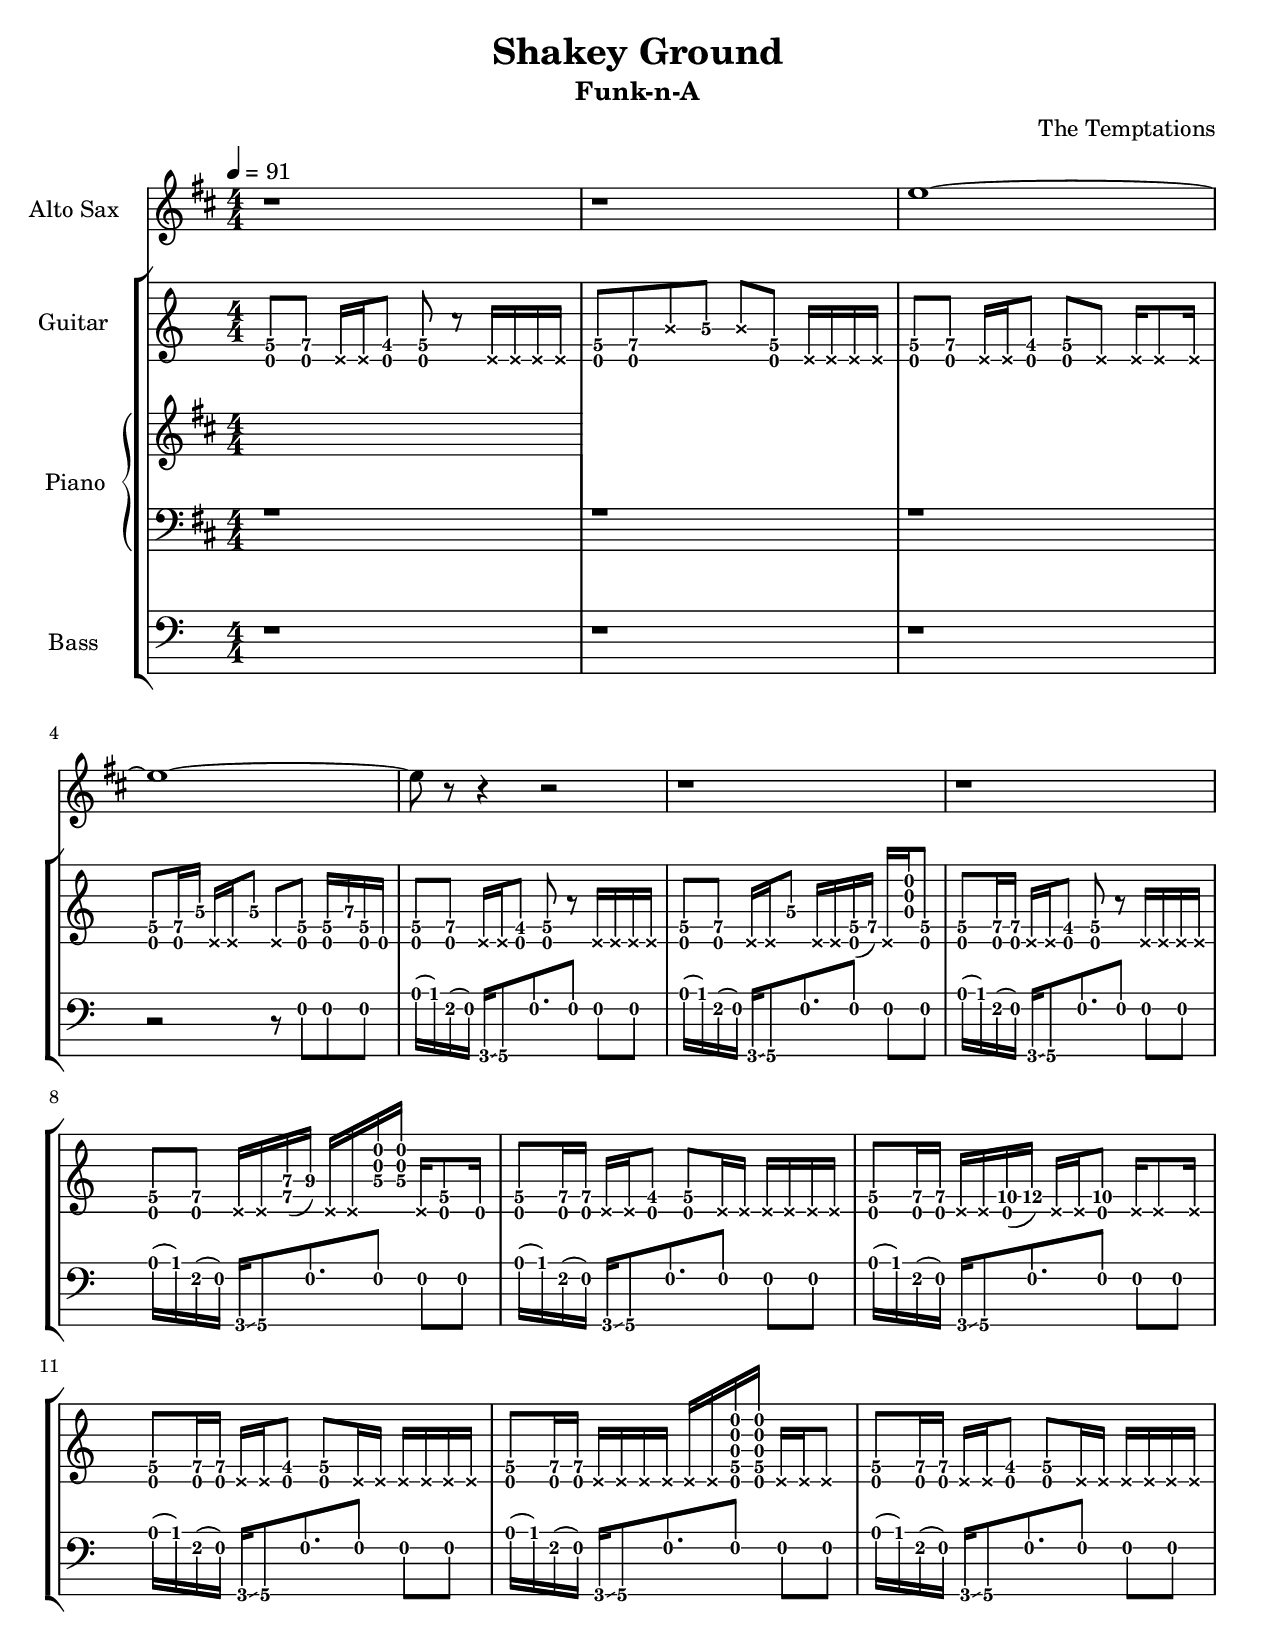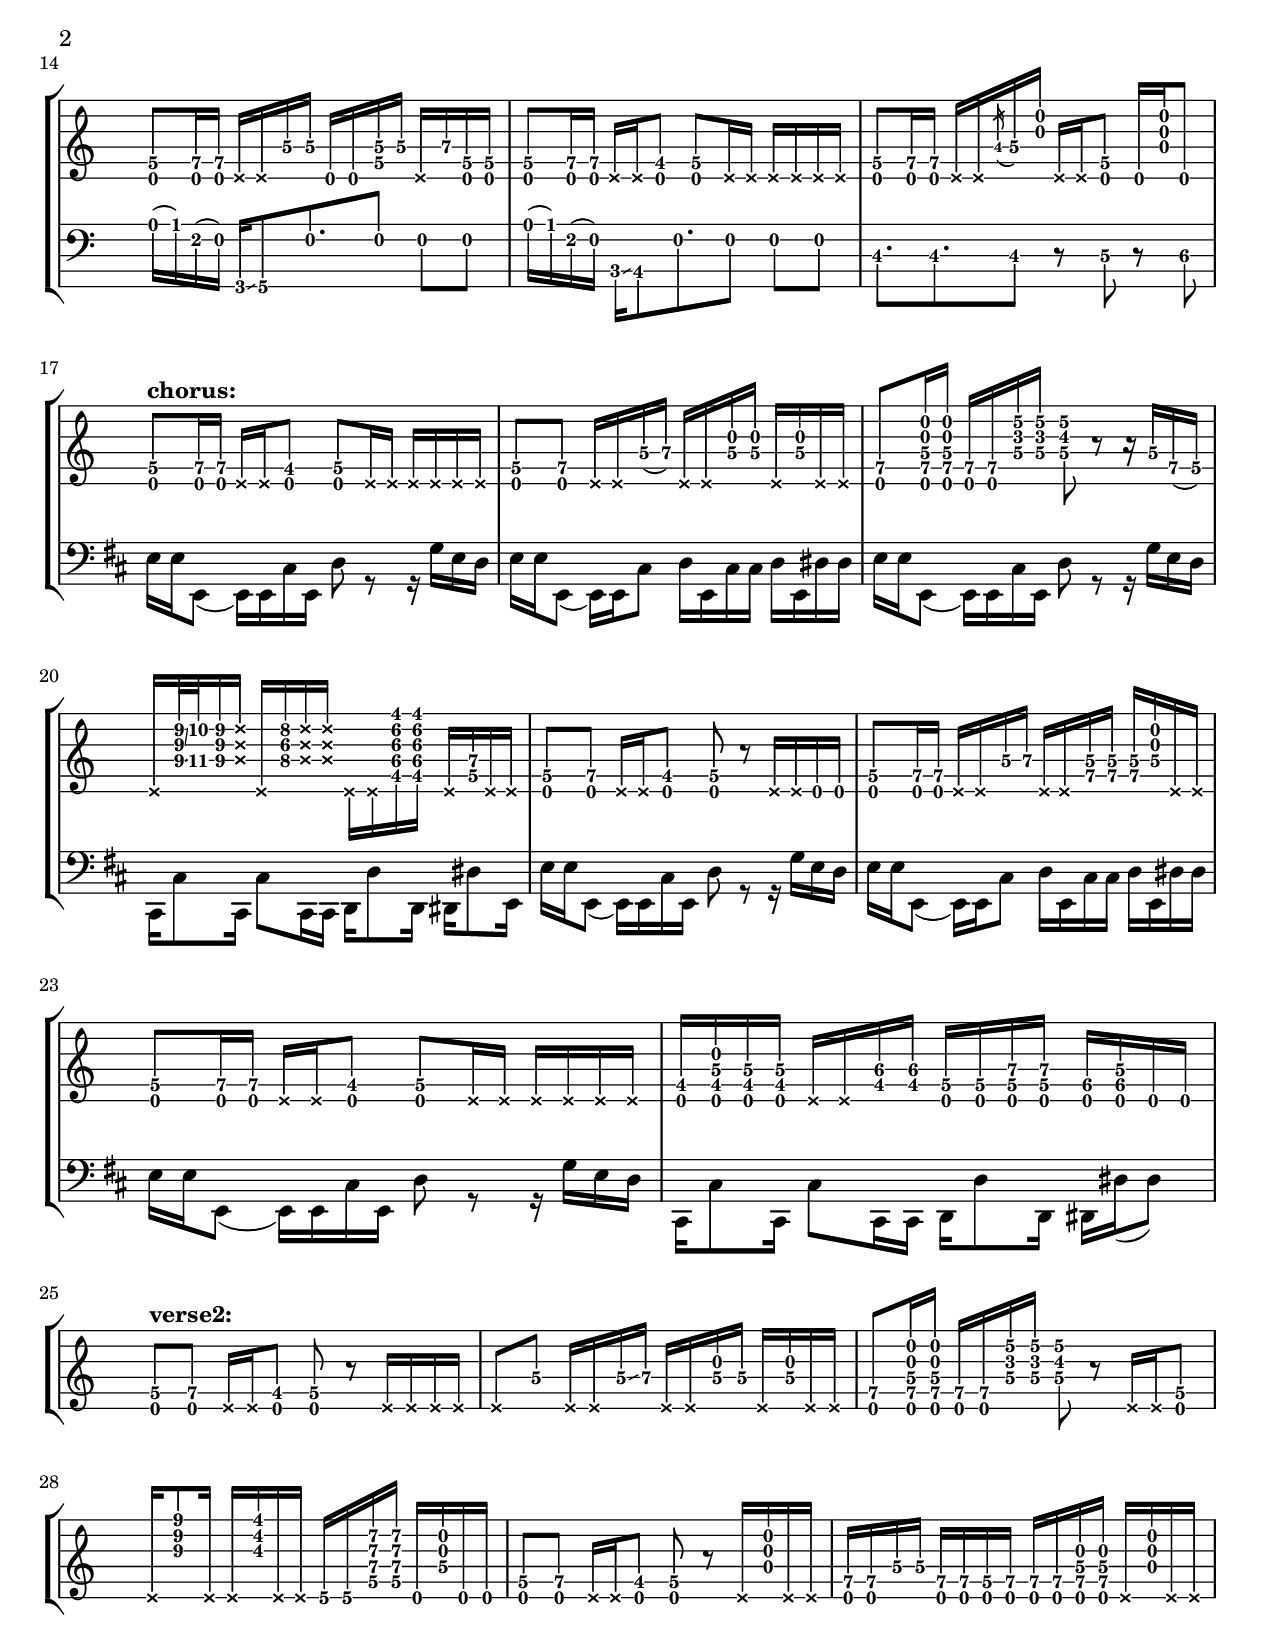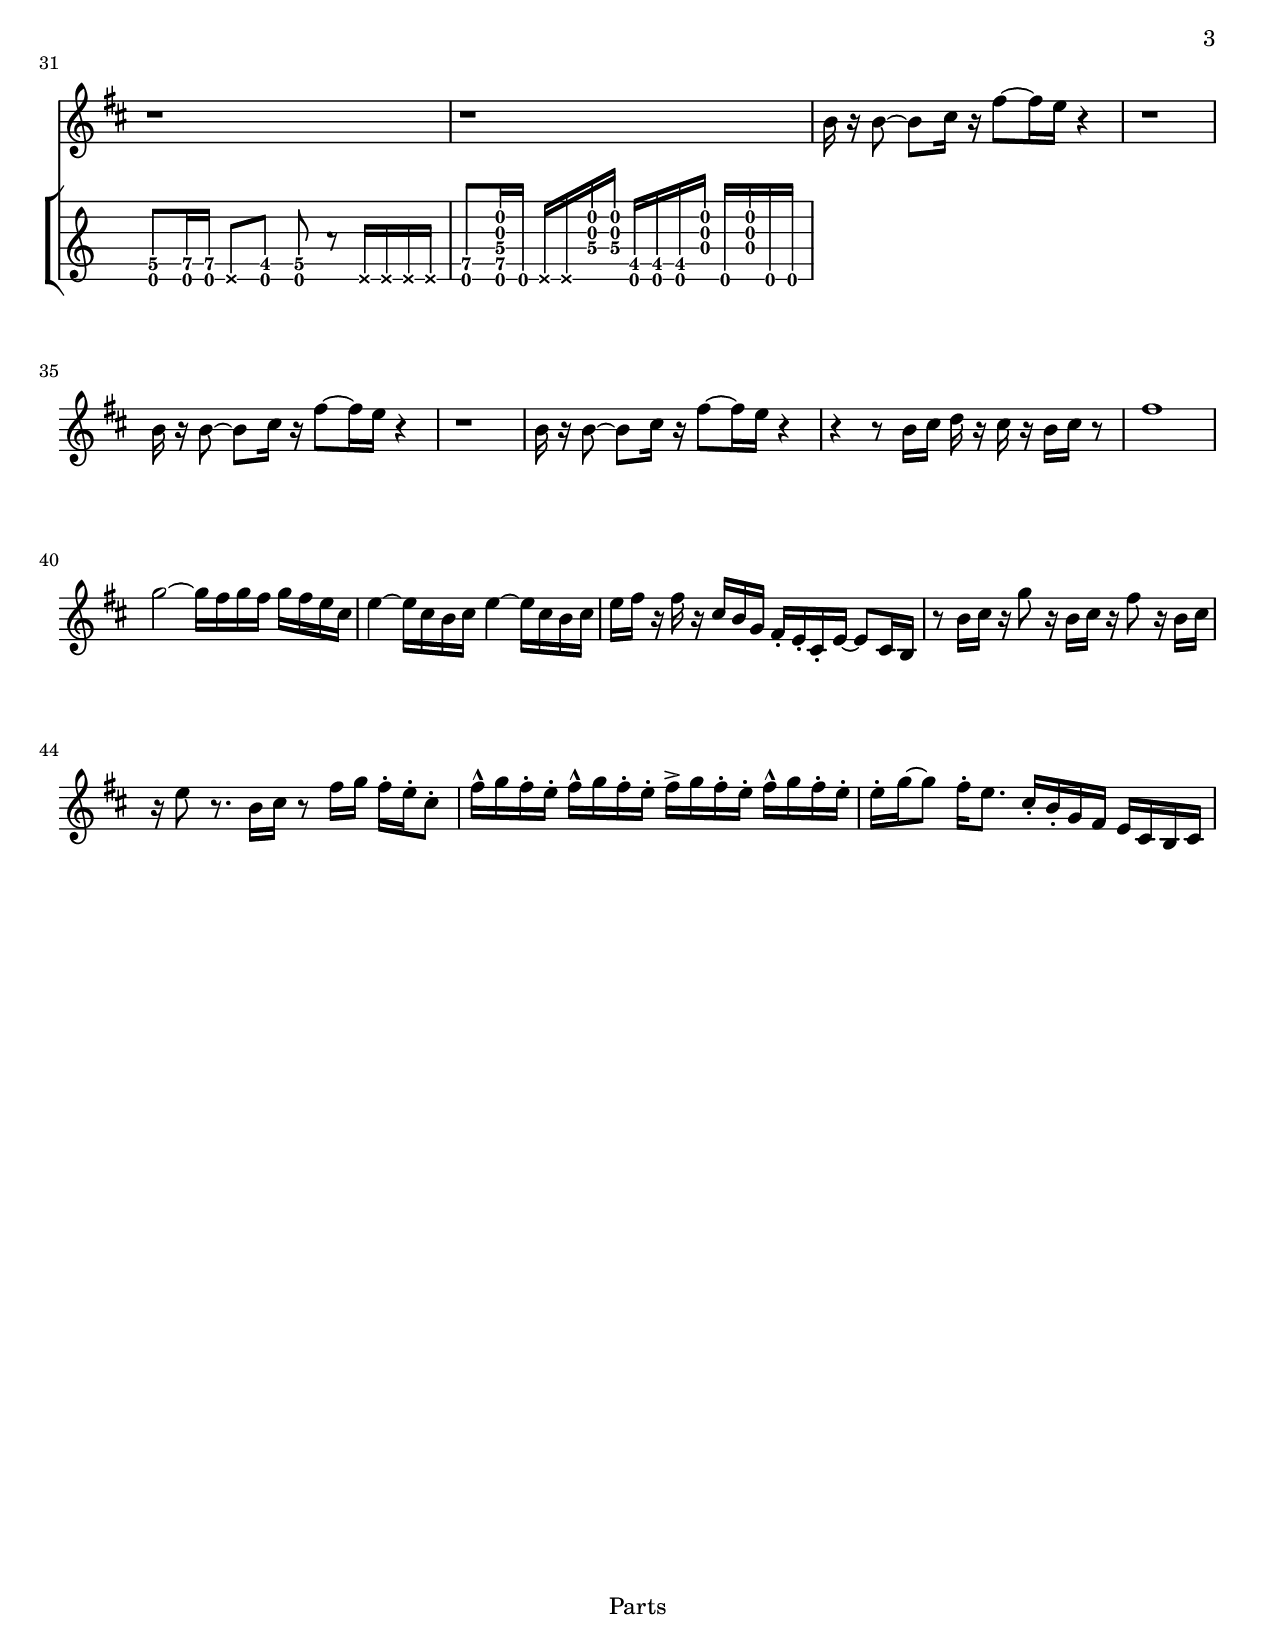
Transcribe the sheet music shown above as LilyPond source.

%
%
%
\version "2.19.82"
\header {
  title = "Shakey Ground"
  subtitle = "Funk-n-A"
  composer = "The Temptations"
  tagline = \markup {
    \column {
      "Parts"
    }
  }
}

% To make the example display in the documentation
\paper {
  #(set-paper-size "letter")
}
%#(set-global-staff-size 16)
\include "english.ly"

%%%%%%%%%%%% Some macros %%%%%%%%%%%%%%%%%%%

sl = {
  \override NoteHead.style = #'slash
  \hide Stem
}
nsl = {
  \revert NoteHead.style
  \undo \hide Stem
}
crOn = \override NoteHead.style = #'cross
crOff = \revert NoteHead.style

%% insert chord name style stuff here.


%%%%%%%%%%%% Keys'n'thangs %%%%%%%%%%%%%%%%%

global = {
  \numericTimeSignature \time 4/4
  \tempo 4 = 91
}

Key = { \key d \major }

% ############ Horns ############

alto_intro = {
  r1 |  r1 | e1~ | e1 ~ | e8 r8 r4 r2 |
}

alto_riff_a = {
  b16 r16  b8~b8 cs16 r16 fs8~fs16 e16 r4 |
  r1 |
}

alto_riff_b = {
  b16 r16  b8~b8 cs16 r16 fs8~fs16 e16 r4 |
  r4 r8 b16 cs16 d16 r16 cs16 r16 b16 cs16 r8 |
}

alto_solo = {
  fs1 | g2~g16 fs g fs g fs e cs |
  e4~e16 cs b cs e4~ e16 cs b cs |
  e16 fs r16 fs16 r16 cs16 b g fs-. e-. cs-. e~ e8 cs16 b16 |
  r8 b'16 cs16 r16 g'8 r16 b,16 cs16 r16 fs8 r16 b,16 cs 16 |
  r16 e8 r8. b16 cs16 r8 fs16 g fs-. e-. cs8-. |
  fs16-^ g fs-. e-. fs16-^ g fs-. e-.  fs16-> g fs-. e-. fs16-^ g fs-. e-.|
  e16-. g16~ g8 fs16-. e8. cs16-. b-. g fs e cs b cs |
}

% ------ Alto Saxophone ------
% alto = \transpose c a \relative c' {
alto =  \relative c'' {
  \Key
  \alto_intro
  r1  r1  r1  r1
  r1 | r1 | r1 | r1 | r1 | r1 | r1 |
  r1 | r1 | r1 | r1 | r1 | r1 | r1 |
  r1 | r1 | r1 | r1 | r1 | r1 | r1 |
  r1 | r1 |
  \alto_riff_a
  \alto_riff_a
  \alto_riff_b
  \alto_solo
}
altoSax = {
  \global
  \clef treble
  <<
    \alto
  >>
}


% ############ Rhythm Section #############

guitar_riff_intro = {
  <e, d'\5>8 <e e'\5>8 \deadNotesOn e16 e16 \deadNotesOff <e cs'\5>8 <e d'\5> r8  \deadNotesOn e16 16 16 16 \deadNotesOff |
  <e d'\5>8 <e e'\5>8 \deadNote g'\4 g\4  \deadNote g\4 <e, d'\5> \deadNotesOn e16 16 16 16 \deadNotesOff |
  <e d'\5>8 <e e'\5>8 \deadNotesOn e16 e16 \deadNotesOff <e cs'\5>8 <e d'\5>   \deadNotesOn e8 e16 8 16  \deadNotesOff |
  <e d'\5>8 <e e'\5>16 g'\4 \deadNotesOn e,16 16  \deadNotesOff g'8\4  \deadNote e,8 <e d'\5> <e d'\5>16 a'\4 <e, d'\5> e |
  <e d'\5>8 <e e'\5>8 \deadNotesOn e16 e16 \deadNotesOff <e cs'\5>8 <e d'\5> r8  \deadNotesOn e16 16 16 16 \deadNotesOff |
  <e d'\5>8 <e e'\5>8 \deadNotesOn e16 e16 \deadNotesOff g'8\4  \deadNotesOn e,16 e16 \deadNotesOff <e d'\5>( e'\5) \deadNote e, <d' g b> <e, d'\5>8 |
  <e d'\5>8 <e e'\5>16 <e e'\5>16 \deadNotesOn e16 e16 \deadNotesOff <e cs'\5>8 <e d'\5> r8  \deadNotesOn e16 16 16 16 \deadNotesOff |
  <e d'\5>8 <e e'\5>8 \deadNotesOn e16 e16 \deadNotesOff <e'\5 a\4>( b'\4)  \deadNotesOn e,,16 e16 \deadNotesOff <g'\4 g b> <g\4 g b> \deadNote e, <e d'\5>8 e16|
  <e d'\5>8 <e e'\5>16 <e e'\5>16 \deadNotesOn e16 e16 \deadNotesOff <e cs'\5>8 <e d'\5>  \deadNotesOn e16 e16 e16 16 16 16 \deadNotesOff |
  <e d'\5>8 <e e'\5>16 <e e'\5>16 \deadNotesOn e16 e16 \deadNotesOff <e g'\5>16 ( a'\5)   \deadNotesOn e,16 16  \deadNotesOff <e g'\5>8  \deadNotesOn e16 8 16  \deadNotesOff|
  <e d'\5>8 <e e'\5>16 <e e'\5>16 \deadNotesOn e16 e16 \deadNotesOff <e cs'\5>8 <e d'\5>  \deadNotesOn e16 16 16 16 16 16 \deadNotesOff |
  <e d'\5>8 <e e'\5>16 <e e'\5>16 \deadNotesOn e16 e16  e16 16 16 16 \deadNotesOff  <e d'\5  d g b>16 16  \deadNotesOn e16 16 8 \deadNotesOff |
  <e d'\5>8 <e e'\5>16 <e e'\5>16 \deadNotesOn e16 e16 \deadNotesOff <e cs'\5>8 <e d'\5>  \deadNotesOn e16 16 16 16 16 16 \deadNotesOff |
  <e d'\5>8 <e e'\5>16 <e e'\5>16 \deadNotesOn e16 e16 \deadNotesOff g'\4 g\4  e, e16 <d'\5 g\4> g\4 \deadNote e,16 a'\4 <e, d'\5>16   <e d'\5>16 |
  <e d'\5>8 <e e'\5>16 <e e'\5>16 \deadNotesOn e16 e16 \deadNotesOff <e cs'\5>8 <e d'\5>  \deadNotesOn e16 16 16 16 16 16 \deadNotesOff |
  <e d'\5>8 <e e'\5>16 <e e'\5>16 \deadNotesOn e16 e16 \deadNotesOff \acciaccatura fs'\4  g\4 <g b> \deadNotesOn e,16 16 \deadNotesOff  <e d'\5>8 e16 <d' g b>16 e,8 |
  \break
  <e d'\5>8^\markup { \bold "chorus:"} <e e'\5>16 <e e'\5>16 \deadNotesOn e16 e16 \deadNotesOff <e cs'\5>8 <e d'\5>  \deadNotesOn e16 16 16 16 16 16 \deadNotesOff |
  <e d'\5>8 <e e'\5>8  \deadNotesOn e16 e16 \deadNotesOff g'\4( a\4)  \deadNotesOn e,16 16 \deadNotesOff  <g'\4 g> <g\4 g> \deadNote e, <g'\4 g> \deadNotesOn e, e \deadNotesOff  |
  <e e'\5>8 <e e'\5 g\4 g b>16  <e e'\5 g\4 g b>16 <e e'\5> <e e'\5> <g'\4 as\3 e'\2> <g\4 as\3 e'\2> <g\4 b\3 e\2>8 r8 r16 g\4 e\5( d\5) |
  \deadNote e,16 <b''\4 e\3 gs\2>32 \glissando <cs\4 a'\2> <b\4 e\3 gs\2>16 \deadNotesOn <b\4 e\3 gs\2> \deadNotesOff \deadNote e,, <as'\4 cs\3 g'\2> \deadNotesOn <as\4 cs\3 g'\2> <as\4 cs\3 g'\2> \deadNotesOff \deadNotesOn e, e \deadNotesOff <cs' gs' cs f gs> <cs gs' cs f gs> \deadNote e, <d'\5 a'\4> \deadNotesOn e,  e \deadNotesOff |
  <e d'\5>8 <e e'\5>8 \deadNotesOn e16 e16  \deadNotesOff <e cs'\5>8 <e d'\5> r8  \deadNotesOn e16 16 \deadNotesOff 16 16  |
  <e d'\5>8 <e e'\5>16 <e e'\5>16 \deadNotesOn e16 e16  \deadNotesOff g'\4  a\4 \deadNotesOn e,16 e16  \deadNotesOff <e'\5 g\4>16 <e\5 g\4>16 <e\5 g\4 >16  <g\4 g b>16 \deadNotesOn e,16 e16  \deadNotesOff |
  <e d'\5>8<e e'\5>16 <e e'\5>16 \deadNotesOn e16 e16 \deadNotesOff <e cs'\5>8 <e d'\5>  \deadNotesOn e16 16 16 16 16 16 \deadNotesOff |
  <e cs'\5>16  <e cs'\5 g'\4 g>16 <e cs'\5 g'\4>16  <e cs'\5 g'\4>16 \deadNotesOn e16 e16 \deadNotesOff <cs'\5 gs'\4>16 <cs\5 gs'\4>16 <e, d'\5>16  <e d'\5>16  <e d'\5 a'\4>16  <e d'\5 a'\4>16 <e ds'\5> <e ds'\5 g\4> e e |
  \break
  <e d'\5>8^\markup { \bold "verse2:"}  <e e'\5>8 \deadNotesOn e16 e16 \deadNotesOff <e cs'\5>8 <e d'\5> r8  \deadNotesOn e16 16 16 16 \deadNotesOff |
  \deadNote e8 g'8\4 \deadNotesOn e,16 e16 \deadNotesOff g'\4 \glissando a\4 \deadNotesOn e,16 e16 \deadNotesOff <g'\4 g> g\4 \deadNote e, <g'\4 g> \deadNotesOn e, e \deadNotesOff
  <e e'\5>8 <e e'\5 g\4 g b>16  <e e'\5 g\4 g b>16 <e e'\5> <e e'\5> <g'\4 as\3 e'\2> <g\4 as\3 e'\2> <g\4 b\3 e\2>8 r8  \deadNotesOn e,16 e16 \deadNotesOff <e d'\5>8 |
  \deadNote e16 <e''\3 gs\2 cs\1>8 \deadNotesOn e,,16 e16 \deadNotesOff <b''\3 ds\2 gs\1>16 \deadNotesOn e,,16 e16 \deadNotesOff a\6 a\6 <d\5 a'\4 d\3 fs\2> <d\5 a'\4 d\3 fs\2> e, <g'\4 g\3 b\2> e, e |
  <e d'\5>8 <e e'\5>8 \deadNotesOn e16 e16 \deadNotesOff <e cs'\5>8 <e d'\5> r8  \deadNote e16  <d'\4 g\3 b\2>16 \deadNotesOn e,16 16 \deadNotesOff |
 <e e'\5>16 <e e'\5>16  g'16\4 g16\4 <e, e'\5> <e e'\5> <e d'\5> <e e'\5>  <e e'\5> <e e'\5> <e e'\5 g\4 g\3> <e e'\5 g\4 g\3> \deadNote e <d'\4 g\3 b\2> \deadNotesOn e, e \deadNotesOff |
  <e d'\5>8 <e e'\5>16 <e e'\5>16 \deadNotesOn e8  \deadNotesOff <e cs'\5>8 <e d'\5> r8  \deadNotesOn e16 16 16 16 \deadNotesOff |
 <e e'\5>8 <e e'\5 g\4 g\3 b\2>16 e \deadNotesOn e e \deadNotesOff <g'\4 g\3 b\2> <g\4 g\3 b\2> <e, cs'\5> <e cs'\5> <e cs'\5> <d'\4 g\3 b\2> e, <d'\4 g\3 b\2> e, e |   
}

% ------ Guitar ------
gtr = \relative c {
  \Key
  \set TabStaff.minimumFret = #0
  \guitar_riff_intro
}
gtrHarmony = \chordmode {


}
guitar = {
  \tabFullNotation
  \global
  \clef treble
  <<
    \gtr
  >>
}

%% ------ Piano ------
rhUpper = \relative c'' {
  \voiceOne
  \Key
  s1
}
rhLower = \relative c' {
  \voiceTwo
  \Key
  s1
}

lhUpper = \relative c' {
  \voiceOne
  \Key
  r1 r1 r1 r1 r1 r1 r1 r1 r1 r1 r1 r1 r1 r1 r1 r1
}
lhLower = \relative c {
  \voiceTwo
  \Key
  s1 s1 s1 s1 s1 s1 s1 s1 s1 s1 s1 s1 s1 s1 s1 s1
  e16 e16 e,8( e16) e16 cs' e,16 d'8 r8 r16 g16 e16 d16 |
  e16 e16 e,8( e16) e16 cs'8 d16 e,16 cs' cs d e, ds' ds |
  e16 e16 e,8( e16) e16 cs' e,16 d'8 r8 r16 g16 e16 d16 |
  cs,16 cs'8 cs,16 cs'8 cs,16 cs16 d16 d'8 d,16 ds16 ds'8 e,16 |
  e'16 e16 e,8( e16) e16 cs' e,16 d'8 r8 r16 g16 e16 d16 |
  e16 e16 e,8( e16) e16 cs'8 d16 e,16 cs' cs d e, ds' ds |
  e16 e16 e,8( e16) e16 cs' e,16 d'8 r8 r16 g16 e16 d16 |
  cs,16 cs'8 cs,16 cs'8 cs,16 cs16 d16 d'8 d,16 ds16 ds'16( ds8)|

}

PianoRH = {
  \clef treble
  \global
  <<
    \new Voice = "one" \rhUpper
    \new Voice = "two" \rhLower
  >>
}
PianoLH = {
  \clef bass
  \global
  <<
    \new Voice = "one" \lhUpper
    \new Voice = "two" \lhLower
  >>
}

piano = {
  <<
    \new Staff = "upper" \PianoRH
    \new Staff = "lower" \PianoLH
  >>
}

% ------ Bass Guitar ------
Bass = \relative c {
  \Key
  r1 | r | r | r2 r8 d,8 d d |
  g16( gs) e( d) d,\glissando e8\5 d'8. d8 d8 d8 |
  g16( gs) e( d) d,\glissando e8\5 d'8. d8 d8 d8 |
  g16( gs) e( d) d,\glissando e8\5 d'8. d8 d8 d8 |
  g16( gs) e( d) d,\glissando e8\5 d'8. d8 d8 d8 |
  g16( gs) e( d) d,\glissando e8\5 d'8. d8 d8 d8 |
  g16( gs) e( d) d,\glissando e8\5 d'8. d8 d8 d8 |
  g16( gs) e( d) d,\glissando e8\5 d'8. d8 d8 d8 |
  g16( gs) e( d) d,\glissando e8\5 d'8. d8 d8 d8 |
  g16( gs) e( d) d,\glissando e8\5 d'8. d8 d8 d8 |
  g16( gs) e( d) d,\glissando e8\5 d'8. d8 d8 d8 |
  g16( gs) e( d) g,\glissando gs8\4 d'8. d8 d8 d8 |
  cs8. cs8. cs8 r8 d8\3 r8 ds\3 |

}
bass = {
  \tabFullNotation
  \global
  \clef bass
  <<
    \Bass
  >>
}

% ------ Drums ------
up = \drummode {
  \voiceOne
}
down = \drummode {
  \voiceTwo
}

drumContents = {
  \global
  <<
    \new DrumVoice \up
    \new DrumVoice \down
  >>
}

%%%%%%%%% It All Goes Together Here %%%%%%%%%%%%%%%%%%%%%%

\score {
  <<
    \new StaffGroup = "horns" <<
      \new Staff = "altosax" \with {
        instrumentName = #"Alto Sax"
        midiInstrument = #"alto sax"
      }
      \altoSax
    >>

    \new StaffGroup = "rhythm" <<
      \new ChordNames = "chords" \gtrHarmony
      \new TabStaff = "guitar" \with { instrumentName = #"Guitar" }
      \guitar
      \new PianoStaff = "piano" \with {
        instrumentName = #"Piano"
        midiInstrument = #"acoustic grand"
      }
      \piano
      \new TabStaff = "bass" \with {
        instrumentName = #"Bass"
        stringTunings = #bass-five-string-tuning
      }
      \bass
      %     \new DrumStaff \with { instrumentName = #"Drums" }
      %     \drumContents
    >>
  >>
  \layout {
    \context { \Staff \RemoveEmptyStaves }
    \context {
      \Score
      \override BarNumber.padding = #3
      \override RehearsalMark.padding = #2
      skipBars = ##t
    }
  }
  \midi {
    \tempo 4 = 91
  }
}